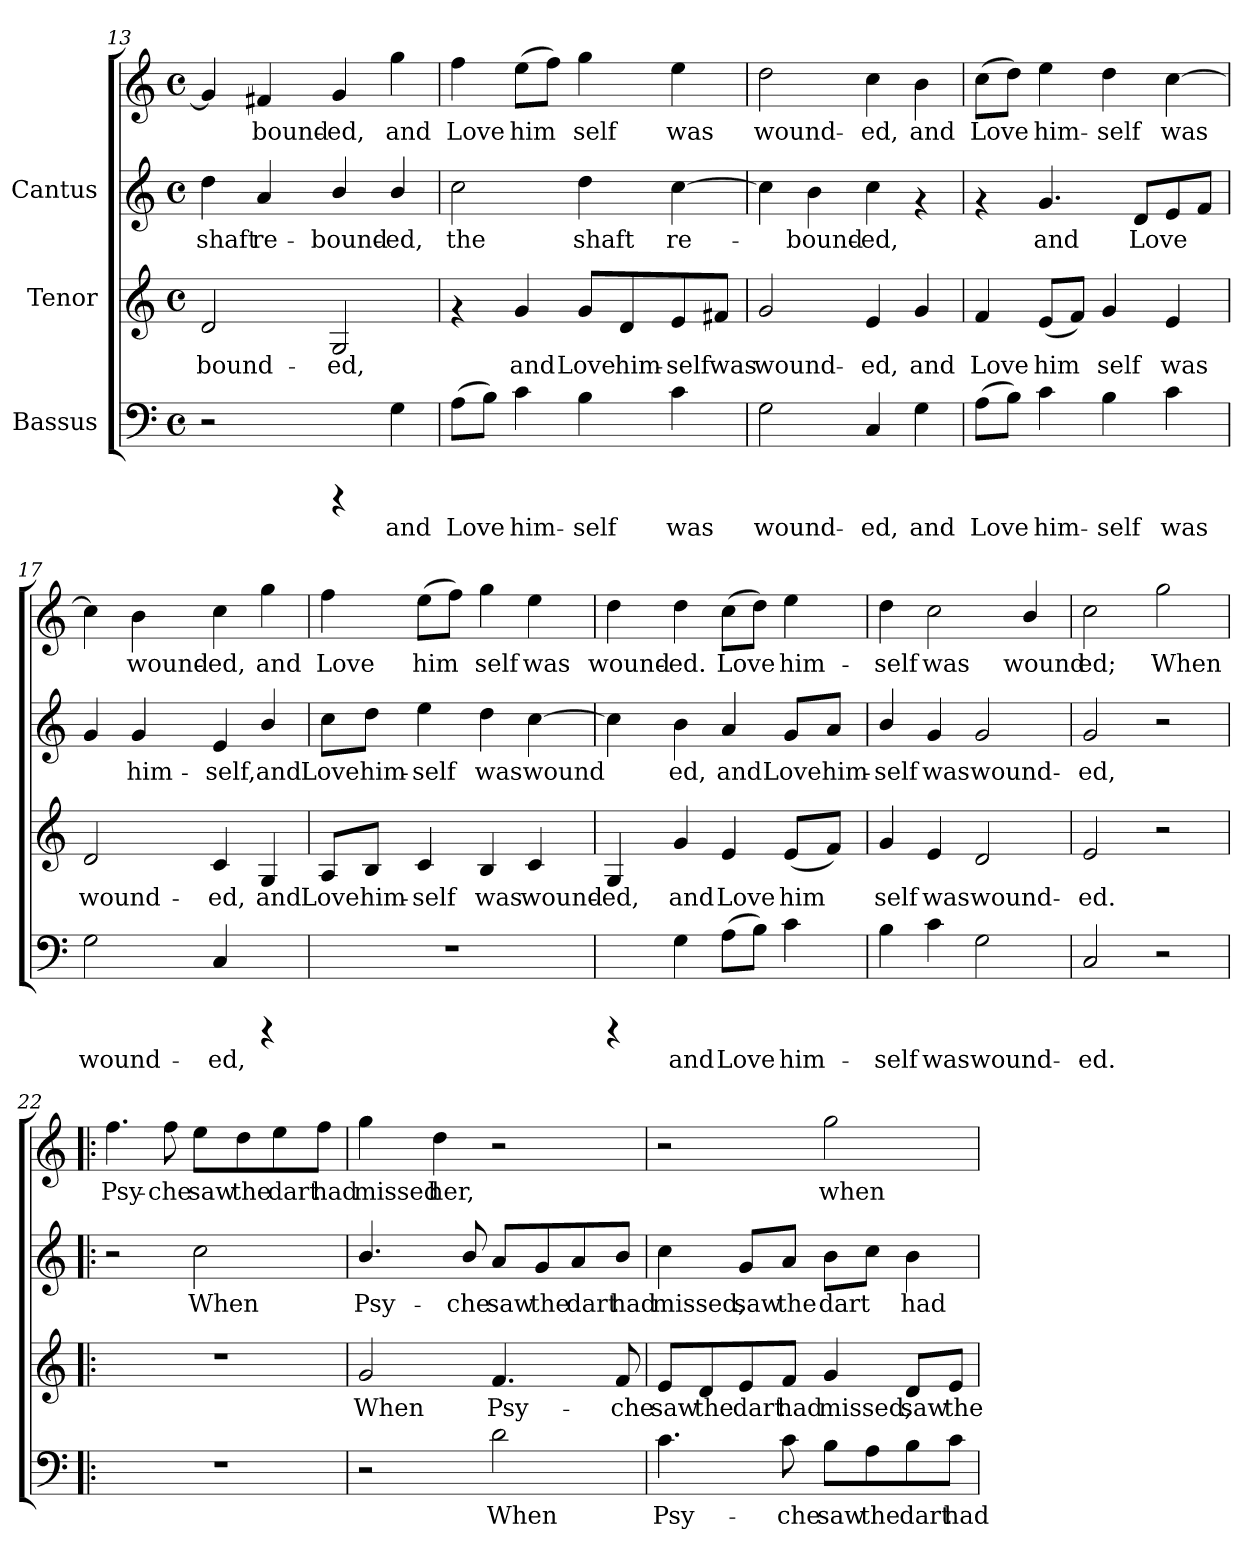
**kern	**text	**kern	**text	**kern	**text	**kern	**text
*part3	*part3	*part2	*part2	*part1	*part1	*part1	*part1
*staff4	*staff4	*staff3	*staff3	*staff2	*staff2	*staff1	*staff1
*I"Bassus	*	*I"Tenor	*	*I"Cantus	*	*	*
*clefF4	*	*clefG2	*	*clefG2	*	*clefG2	*
*M4/4	*	*M4/4	*	*M4/4	*	*M4/4	*
*met(c)	*	*met(c)	*	*met(c)	*	*met(c)	*
=13	=13	=13	=13	=13	=13	=13	=13
!	!	!	!LO:LY:b:cj	!	!LO:LY:b:cj	!	!LO:LY:b:cj
2r	.	2d/	-bound-	4dd\	shaft	4g/]	.
!	!	!	!	!	!LO:LY:b:cj	!	!LO:LY:b:cj
.	.	.	.	4a/	re-	4f#X/	bound-
!	!	!	!LO:LY:b:cj	!	!LO:LY:b:cj	!	!LO:LY:b:cj
4rCCC	.	2G/	-ed,	4b/	-bound-	4g/	-ed,
!	!LO:LY:b:cj	!	!	!	!LO:LY:b:cj	!	!LO:LY:b:cj
4G\	and	.	.	4b/	-ed,	4gg\	and
!!LO:PB:g=z
=14	=14	=14	=14	=14	=14	=14	=14
!	!LO:LY:b:cj	!	!	!	!LO:LY:b:cj	!	!LO:LY:b:cj
(>8A\L	Love	4rf	.	2cc\	the	4ff\	Love
!	!LO:LY:b:cj	!	!	!	!	!	!
8B\J)	.	.	.	.	.	.	.
!	!LO:LY:b:cj	!	!LO:LY:b:cj	!	!	!	!LO:LY:b:cj
4c\	him-	4g/	and	.	.	(>8ee\L	him-
!	!	!	!	!	!	!	!LO:LY:b:cj
.	.	.	.	.	.	8ff\J)	-
!	!LO:LY:b:cj	!	!LO:LY:b:cj	!	!LO:LY:b:cj	!	!LO:LY:b:cj
4B\	-self	8g/L	Love	4dd\	shaft	4gg\	self
!	!	!	!LO:LY:b:cj	!	!	!	!
.	.	8d/	him-	.	.	.	.
!	!LO:LY:b:cj	!	!LO:LY:b:cj	!	!LO:LY:b:cj	!	!LO:LY:b:cj
4c\	was	8e/	-self	[>4cc\	re-	4ee\	was
!	!	!	!LO:LY:b:cj	!	!	!	!
.	.	8f#X/J	was	.	.	.	.
=15	=15	=15	=15	=15	=15	=15	=15
!	!LO:LY:b:cj	!	!LO:LY:b:cj	!	!LO:LY:b:cj	!	!LO:LY:b:cj
2G\	wound-	2g/	wound-	4cc\]	.	2dd\	-wound-
!	!	!	!	!	!LO:LY:b:cj	!	!
.	.	.	.	4b\	bound-	.	.
!	!LO:LY:b:cj	!	!LO:LY:b:cj	!	!LO:LY:b:cj	!	!LO:LY:b:cj
4C/	-ed,	4e/	-ed,	4cc\	-ed,	4cc\	-ed,
!	!LO:LY:b:cj	!	!LO:LY:b:cj	!	!	!	!LO:LY:b:cj
4G\	and	4g/	and	4rf	.	4b\	and
=16	=16	=16	=16	=16	=16	=16	=16
!	!LO:LY:b:cj	!	!LO:LY:b:cj	!	!	!	!LO:LY:b:cj
(>8A\L	Love	4f/	Love	4rf	.	(>8cc\L	Love
!	!LO:LY:b:cj	!	!	!	!	!	!LO:LY:b:cj
8B\J)	.	.	.	.	.	8dd\J)	.
!	!LO:LY:b:cj	!	!LO:LY:b:cj	!	!LO:LY:b:cj	!	!LO:LY:b:cj
4c\	him-	(<8e/L	him-	4.g/	and	4ee\	him-
!	!	!	!LO:LY:b:cj	!	!	!	!
.	.	8f/J)	-	.	.	.	.
!	!LO:LY:b:cj	!	!LO:LY:b:cj	!	!	!	!LO:LY:b:cj
4B\	-self	4g/	self	.	.	4dd\	-self
!	!	!	!	!	!LO:LY:b:cj	!	!
.	.	.	.	8d/L	Love	.	.
!	!LO:LY:b:cj	!	!LO:LY:b:cj	!	!LO:LY:b:cj	!	!LO:LY:b:cj
4c\	was	4e/	was	8e/	.	[>4cc\	was
!	!	!	!	!	!LO:LY:b:cj	!	!
.	.	.	.	8f/J	.	.	.
=17	=17	=17	=17	=17	=17	=17	=17
!	!LO:LY:b:cj	!	!LO:LY:b:cj	!	!LO:LY:b:cj	!	!LO:LY:b:cj
2G\	wound-	2d/	wound-	4g/	.	4cc\]	.
!	!	!	!	!	!LO:LY:b:cj	!	!LO:LY:b:cj
.	.	.	.	4g/	him-	4b\	wound-
!	!LO:LY:b:cj	!	!LO:LY:b:cj	!	!LO:LY:b:cj	!	!LO:LY:b:cj
4C/	-ed,	4c/	-ed,	4e/	-self,	4cc\	-ed,
!	!	!	!LO:LY:b:cj	!	!LO:LY:b:cj	!	!LO:LY:b:cj
4rCCC	.	4G/	and	4b/	and	4gg\	and
!!LO:LB:g=z
=18	=18	=18	=18	=18	=18	=18	=18
!	!	!	!LO:LY:b:cj	!	!LO:LY:b:cj	!	!LO:LY:b:cj
1r	.	8A/L	Love	8cc\L	Love	4ff\	Love
!	!	!	!LO:LY:b:cj	!	!LO:LY:b:cj	!	!
.	.	8B/J	him-	8dd\J	him-	.	.
!	!	!	!LO:LY:b:cj	!	!LO:LY:b:cj	!	!LO:LY:b:cj
.	.	4c/	-self	4ee\	-self	(>8ee\L	him-
!	!	!	!	!	!	!	!LO:LY:b:cj
.	.	.	.	.	.	8ff\J)	-
!	!	!	!LO:LY:b:cj	!	!LO:LY:b:cj	!	!LO:LY:b:cj
.	.	4B/	was	4dd\	was	4gg\	self
!	!	!	!LO:LY:b:cj	!	!LO:LY:b:cj	!	!LO:LY:b:cj
.	.	4c/	wound-	[>4cc\	wound-	4ee\	was
=19	=19	=19	=19	=19	=19	=19	=19
!	!	!	!LO:LY:b:cj	!	!LO:LY:b:cj	!	!LO:LY:b:cj
4rCCC	.	4G/	-ed,	4cc\]	-	4dd\	-wound-
!	!LO:LY:b:cj	!	!LO:LY:b:cj	!	!LO:LY:b:cj	!	!LO:LY:b:cj
4G\	and	4g/	and	4b\	ed,	4dd\	-ed.
!	!LO:LY:b:cj	!	!LO:LY:b:cj	!	!LO:LY:b:cj	!	!LO:LY:b:cj
(>8A\L	Love	4e/	Love	4a/	and	(>8cc\L	Love
!	!LO:LY:b:cj	!	!	!	!	!	!LO:LY:b:cj
8B\J)	.	.	.	.	.	8dd\J)	.
!	!LO:LY:b:cj	!	!LO:LY:b:cj	!	!LO:LY:b:cj	!	!LO:LY:b:cj
4c\	him-	(<8e/L	him-	8g/L	Love	4ee\	him-
!	!	!	!LO:LY:b:cj	!	!LO:LY:b:cj	!	!
.	.	8f/J)	--	8a/J	him-	.	.
=20	=20	=20	=20	=20	=20	=20	=20
!	!LO:LY:b:cj	!	!LO:LY:b:cj	!	!LO:LY:b:cj	!	!LO:LY:b:cj
4B\	-self	4g/	-self	4b/	self	4dd\	-self
!	!LO:LY:b:cj	!	!LO:LY:b:cj	!	!LO:LY:b:cj	!	!LO:LY:b:cj
4c\	was	4e/	was	4g/	was	2cc\	was
!	!LO:LY:b:cj	!	!LO:LY:b:cj	!	!LO:LY:b:cj	!	!
2G\	wound-	2d/	wound-	2g/	wound-	.	.
!	!	!	!	!	!	!	!LO:LY:b:cj
.	.	.	.	.	.	4b/	wound
=21	=21	=21	=21	=21	=21	=21	=21
!	!LO:LY:b:cj	!	!LO:LY:b:cj	!	!LO:LY:b:cj	!	!LO:LY:b:cj
2C/	-ed.	2e/	-ed.	2g/	ed,	2cc\	-ed;
!	!	!	!	!	!	!	!LO:LY:b:cj
2r	.	2r	.	2r	.	2gg\	When
!!LO:LB:g=z
=22!|:	=22!|:	=22!|:	=22!|:	=22!|:	=22!|:	=22!|:	=22!|:
!	!	!	!	!	!	!	!LO:LY:b:cj
1r	.	1r	.	2r	.	4.ff\	Psy-
!	!	!	!	!	!	!	!LO:LY:b:cj
.	.	.	.	.	.	8ff\	-che
!	!	!	!	!	!LO:LY:b:cj	!	!LO:LY:b:cj
.	.	.	.	2cc\	When	8ee\L	saw
!	!	!	!	!	!	!	!LO:LY:b:cj
.	.	.	.	.	.	8dd\	the
!	!	!	!	!	!	!	!LO:LY:b:cj
.	.	.	.	.	.	8ee\	dart
!	!	!	!	!	!	!	!LO:LY:b:cj
.	.	.	.	.	.	8ff\J	had
=23	=23	=23	=23	=23	=23	=23	=23
!	!	!	!LO:LY:b:cj	!	!LO:LY:b:cj	!	!LO:LY:b:cj
2r	.	2g/	When	4.b/	Psy-	4gg\	missed
!	!	!	!	!	!	!	!LO:LY:b:cj
.	.	.	.	.	.	4dd\	her,
!	!	!	!	!	!LO:LY:b:cj	!	!
.	.	.	.	8b/	-che	.	.
!	!LO:LY:b:cj	!	!LO:LY:b:cj	!	!LO:LY:b:cj	!	!
2d\	When	4.f/	Psy-	8a/L	saw	2r	.
!	!	!	!	!	!LO:LY:b:cj	!	!
.	.	.	.	8g/	the	.	.
!	!	!	!	!	!LO:LY:b:cj	!	!
.	.	.	.	8a/	dart	.	.
!	!	!	!LO:LY:b:cj	!	!LO:LY:b:cj	!	!
.	.	8f/	-che	8b/J	had	.	.
=24	=24	=24	=24	=24	=24	=24	=24
!	!LO:LY:b:cj	!	!LO:LY:b:cj	!	!LO:LY:b:cj	!	!
4.c\	Psy-	8e/L	saw	4cc\	missed,	2r	.
!	!	!	!LO:LY:b:cj	!	!	!	!
.	.	8d/	the	.	.	.	.
!	!	!	!LO:LY:b:cj	!	!LO:LY:b:cj	!	!
.	.	8e/	dart	8g/L	saw	.	.
!	!LO:LY:b:cj	!	!LO:LY:b:cj	!	!LO:LY:b:cj	!	!
8c\	-che	8f/J	had	8a/J	the	.	.
!	!LO:LY:b:cj	!	!LO:LY:b:cj	!	!LO:LY:b:cj	!	!LO:LY:b:cj
8B\L	saw	4g/	missed,	8b\L	dart	2gg\	when
!	!LO:LY:b:cj	!	!	!	!LO:LY:b:cj	!	!
8A\	the	.	.	8cc\J	.	.	.
!	!LO:LY:b:cj	!	!LO:LY:b:cj	!	!LO:LY:b:cj	!	!
8B\	dart	8d/L	saw	4b\	had	.	.
!	!LO:LY:b:cj	!	!LO:LY:b:cj	!	!	!	!
8c\J	had	8e/J	the	.	.	.	.
=	=	=	=	=	=	=	=
*-	*-	*-	*-	*-	*-	*-	*-
